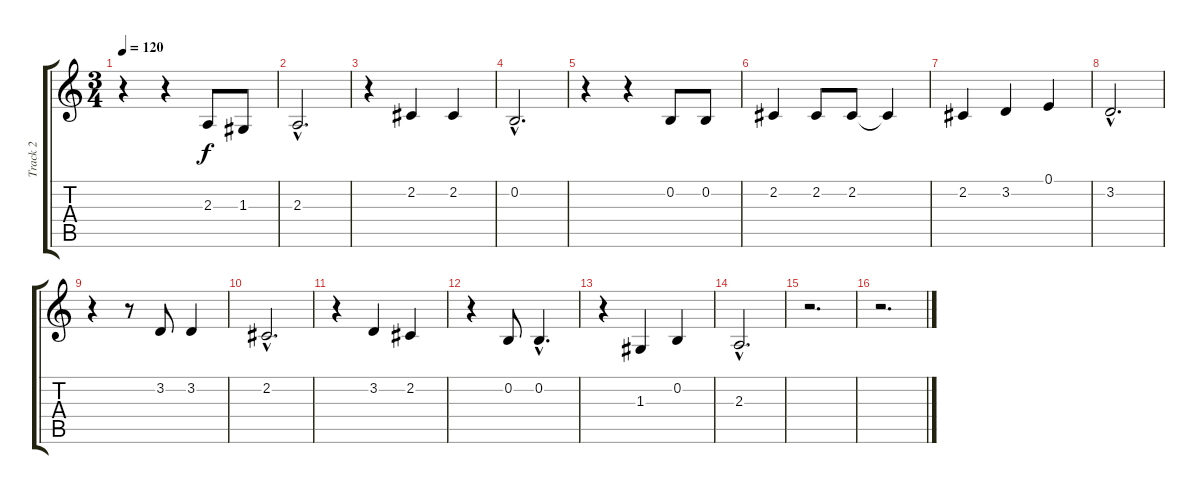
\track ("Track 2" "Track 2") {instrument fx5brightness}
\staff {score tabs}
\tuning (E4 B3 G3 D3 A2 E2) {hide}
\ts (3 4)
\tempo 120
\clef g2
\ks c
r.4{dy f} r.4 2.3.8 1.3.8 |
2.3{hac}.2{d} |
r.4 2.2.4 2.2.4 |
0.2{hac}.2{d} |
r.4 r.4 0.2.8 0.2.8 |
2.2.4 2.2.8 2.2.8 2.2{t}.4 |
2.2.4 3.2.4 0.1.4 |
3.2{hac}.2{d} |
r.4 r.8 3.2.8 3.2.4 |
2.2{hac}.2{d} |
r.4 3.2.4 2.2.4 |
r.4 0.2.8 0.2{hac}.4{d} |
r.4 1.3.4 0.2.4 |
2.3{hac}.2{d} |
r.2{d} |
r.2{d}
